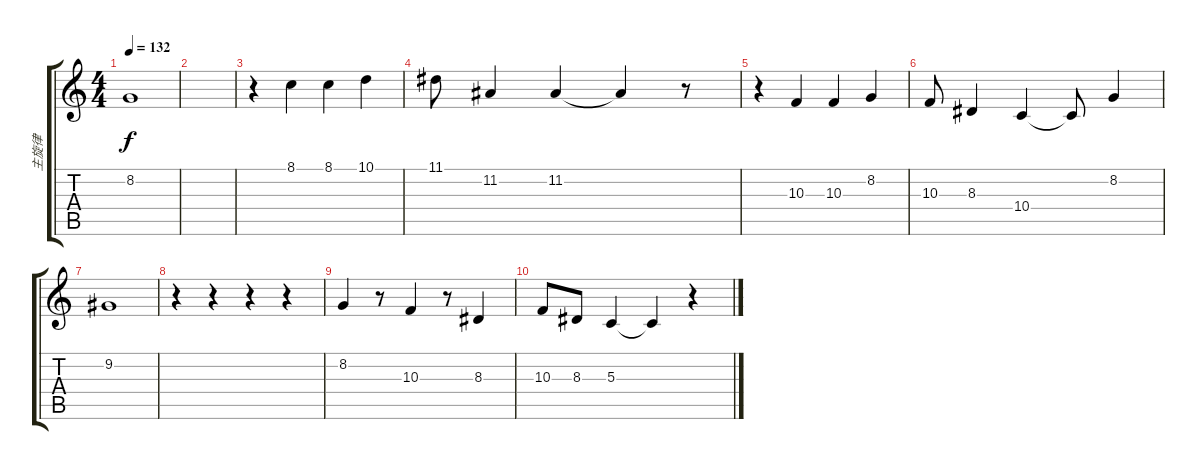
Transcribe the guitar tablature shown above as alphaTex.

\track ("主旋律" "主旋律") {instrument altosax}
\staff {score tabs}
\tuning (E4 B3 G3 D3 A2 E2) {hide}
\ts (4 4)
\tempo 132
\clef g2
\ks c
8.2.1{dy f} |
|
r.4 8.1.4 8.1.4 10.1.4 |
11.1.8 11.2.4 11.2.4 11.2{t}.4 r.8 |
r.4 10.3.4 10.3.4 8.2.4 |
10.3.8 8.3.4 10.4.4 10.4{t}.8 8.2.4 |
9.2.1 |
r.4 r.4 r.4 r.4 |
8.2.4 r.8 10.3.4 r.8 8.3.4 |
10.3.8 8.3.8 5.3.4 5.3{t}.4 r.4
